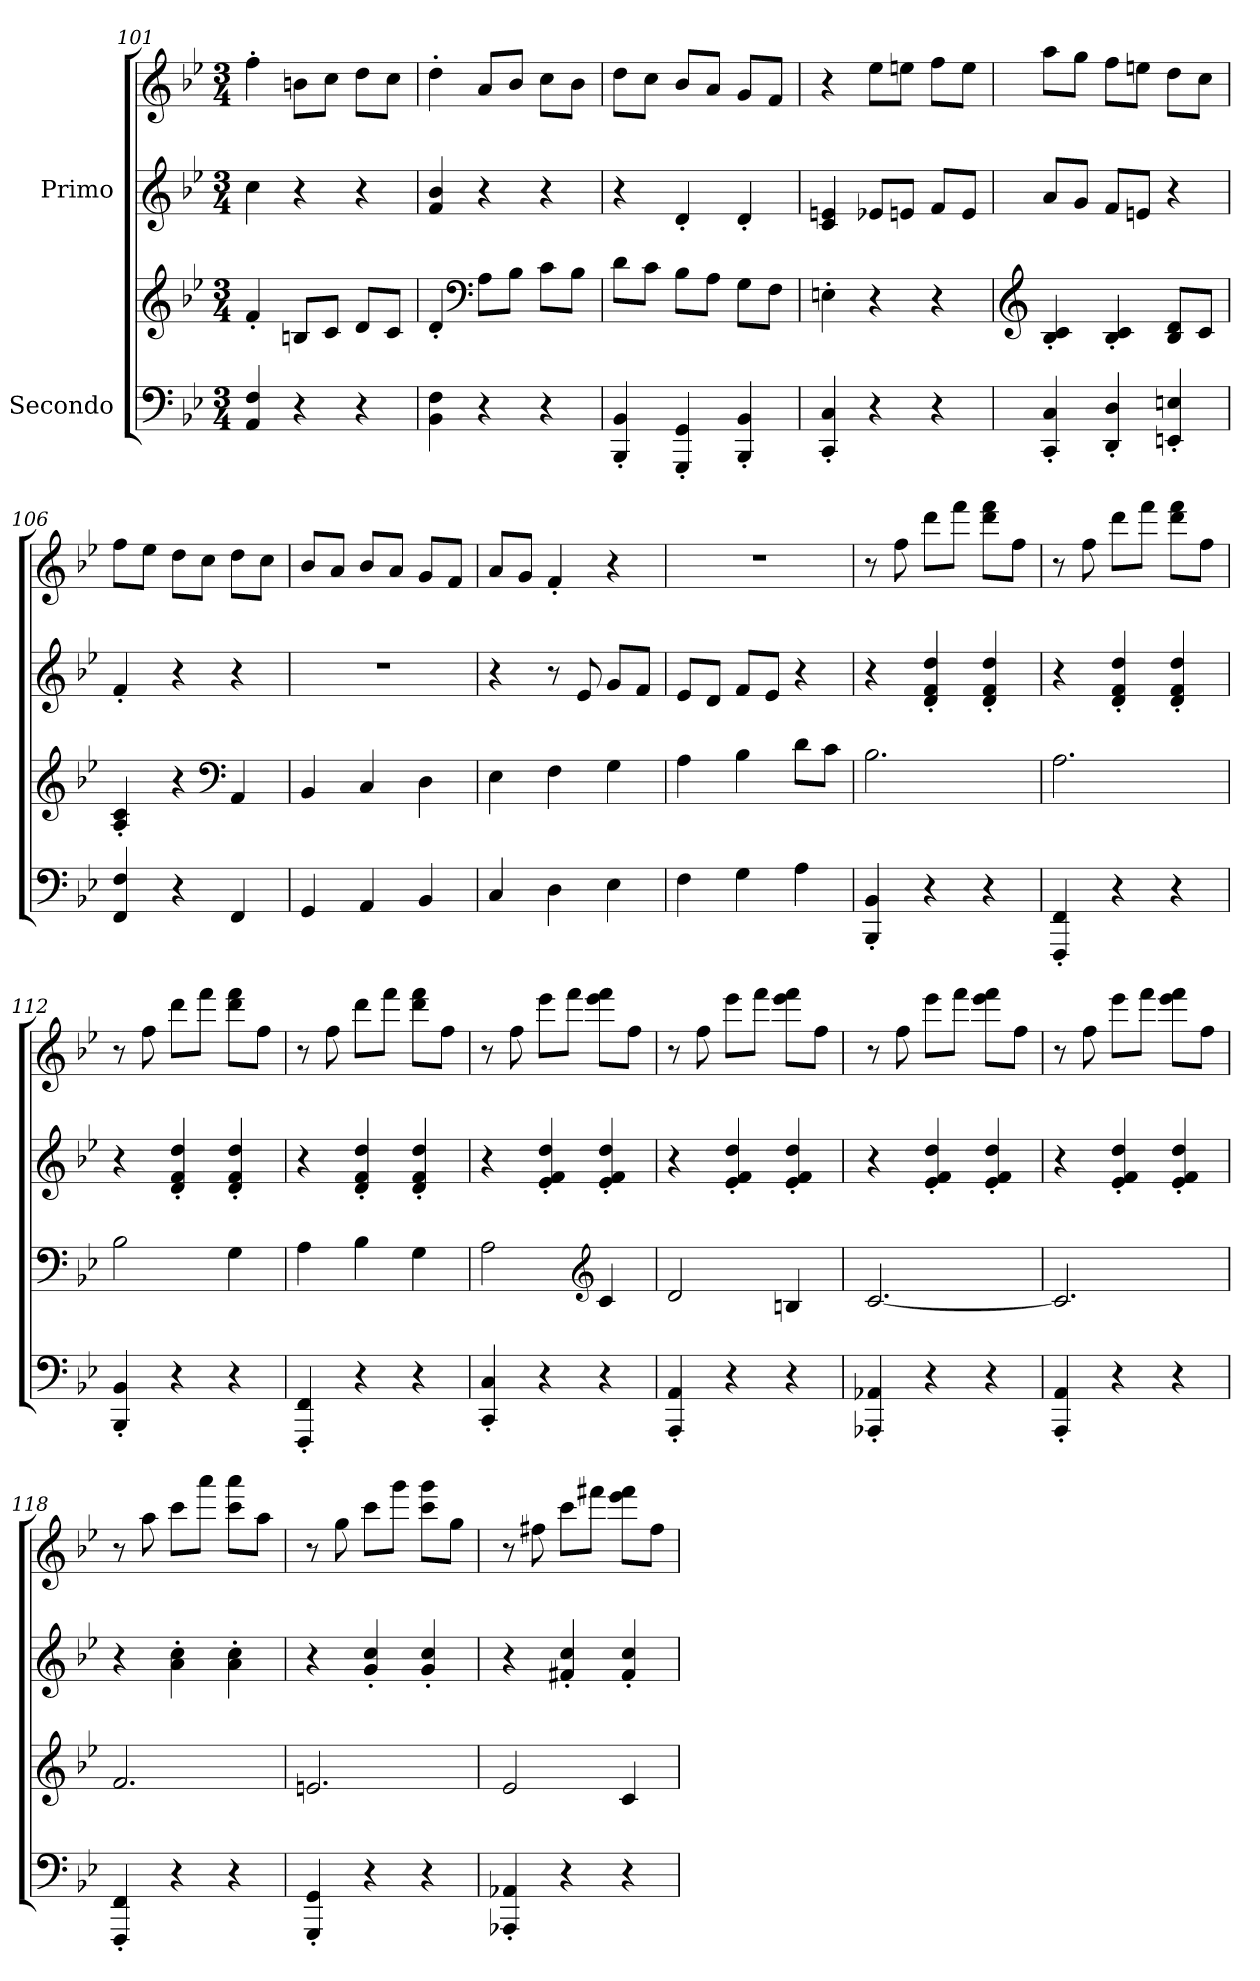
**kern	**kern	**kern	**kern
*part2	*part2	*part1	*part1
*staff4	*staff3	*staff2	*staff1
*I"Secondo	*	*I"Primo	*
*clefF4	*clefG2	*clefG2	*clefG2
*k[b-e-]	*k[b-e-]	*k[b-e-]	*k[b-e-]
*M3/4	*M3/4	*M3/4	*M3/4
=101	=101	=101	=101
4AA/ 4F/	4f'/	4cc\	4ff'\
4r	8Bn/L	4r	8bn\L
.	8c/J	.	8cc\J
4r	8d/L	4r	8dd\L
.	8c/J	.	8cc\J
=102	=102	=102	=102
4BB-\ 4F\	4d'/	4f/ 4b-/	4dd'\
*	*clefF4	*	*
4r	8A\L	4r	8a/L
.	8B-\J	.	8b-/J
4r	8c\L	4r	8cc\L
.	8B-\J	.	8b-\J
=103	=103	=103	=103
4BBB-/' 4BB-/'	8d\L	4r	8dd\L
.	8c\J	.	8cc\J
4GGG/' 4GG/'	8B-\L	4d'/	8b-/L
.	8A\J	.	8a/J
4BBB-/' 4BB-/'	8G\L	4d'/	8g/L
.	8F\J	.	8f/J
=104	=104	=104	=104
4CC/' 4C/'	4En'\	4c/ 4en/	4r
4r	4r	8e-X/L	8ee-\L
.	.	8en/J	8een\J
4r	4r	8f/L	8ff\L
.	.	8e/J	8ee\J
!!LO:LB:g=z
=105	=105	=105	=105
*	*clefG2	*	*
4CC/' 4C/'	4B-/' 4c/'	8a/L	8aa\L
.	.	8g/J	8gg\J
4DD/' 4D/'	4B-/' 4c/'	8f/L	8ff\L
.	.	8en/J	8een\J
4EEn/' 4En/'	8B-/ 8d/L	4r	8dd\L
.	8c/J	.	8cc\J
=106	=106	=106	=106
4FF/ 4F/	4A/' 4c/'	4f'/	8ff\L
.	.	.	8ee-\J
4r	4r	4r	8dd\L
.	.	.	8cc\J
*	*clefF4	*	*
4FF/	4AA/	4r	8dd\L
.	.	.	8cc\J
=107	=107	=107	=107
4GG/	4BB-/	2.r	8b-/L
.	.	.	8a/J
4AA/	4C/	.	8b-/L
.	.	.	8a/J
4BB-/	4D\	.	8g/L
.	.	.	8f/J
=108	=108	=108	=108
4C/	4E-\	4r	8a/L
.	.	.	8g/J
4D\	4F\	8r	4f'/
.	.	8e-/	.
4E-\	4G\	8g/L	4r
.	.	8f/J	.
=109	=109	=109	=109
4F\	4A\	8e-/L	2.r
.	.	8d/J	.
4G\	4B-\	8f/L	.
.	.	8e-/J	.
4A\	8d\L	4r	.
.	8c\J	.	.
=110	=110	=110	=110
4BBB-/' 4BB-/'	2.B-\	4r	8r
.	.	.	8ff\
4r	.	4d/' 4f/' 4dd/'	8ddd\L
.	.	.	8fff\J
4r	.	4d/' 4f/' 4dd/'	8ddd\ 8fff\L
.	.	.	8ff\J
!!LO:PB:g=z
=111	=111	=111	=111
4FFF/' 4FF/'	2.A\	4r	8r
.	.	.	8ff\
4r	.	4d/' 4f/' 4dd/'	8ddd\L
.	.	.	8fff\J
4r	.	4d/' 4f/' 4dd/'	8ddd\ 8fff\L
.	.	.	8ff\J
=112	=112	=112	=112
4BBB-/' 4BB-/'	2B-\	4r	8r
.	.	.	8ff\
4r	.	4d/' 4f/' 4dd/'	8ddd\L
.	.	.	8fff\J
4r	4G\	4d/' 4f/' 4dd/'	8ddd\ 8fff\L
.	.	.	8ff\J
=113	=113	=113	=113
4FFF/' 4FF/'	4A\	4r	8r
.	.	.	8ff\
4r	4B-\	4d/' 4f/' 4dd/'	8ddd\L
.	.	.	8fff\J
4r	4G\	4d/' 4f/' 4dd/'	8ddd\ 8fff\L
.	.	.	8ff\J
=114	=114	=114	=114
4CC/' 4C/'	2A\	4r	8r
.	.	.	8ff\
4r	.	4e-/' 4f/' 4dd/'	8eee-\L
.	.	.	8fff\J
*	*clefG2	*	*
4r	4c/	4e-/' 4f/' 4dd/'	8eee-\ 8fff\L
.	.	.	8ff\J
=115	=115	=115	=115
4AAA/' 4AA/'	2d/	4r	8r
.	.	.	8ff\
4r	.	4e-/' 4f/' 4dd/'	8eee-\L
.	.	.	8fff\J
4r	4Bn/	4e-/' 4f/' 4dd/'	8eee-\ 8fff\L
.	.	.	8ff\J
!!LO:LB:g=z
=116	=116	=116	=116
4AAA-X/' 4AA-X/'	[2.c/	4r	8r
.	.	.	8ff\
4r	.	4e-/' 4f/' 4dd/'	8eee-\L
.	.	.	8fff\J
4r	.	4e-/' 4f/' 4dd/'	8eee-\ 8fff\L
.	.	.	8ff\J
=117	=117	=117	=117
4AAA/' 4AA/'	2.c/]	4r	8r
.	.	.	8ff\
4r	.	4e-/' 4f/' 4dd/'	8eee-\L
.	.	.	8fff\J
4r	.	4e-/' 4f/' 4dd/'	8eee-\ 8fff\L
.	.	.	8ff\J
=118	=118	=118	=118
4FFF/' 4FF/'	2.f/	4r	8r
.	.	.	8aa\
4r	.	4a\' 4cc\'	8ccc\L
.	.	.	8aaa\J
4r	.	4a\' 4cc\'	8ccc\ 8aaa\L
.	.	.	8aa\J
=119	=119	=119	=119
4GGG/' 4GG/'	2.en/	4r	8r
.	.	.	8gg\
4r	.	4g/' 4cc/'	8ccc\L
.	.	.	8ggg\J
4r	.	4g/' 4cc/'	8ccc\ 8ggg\L
.	.	.	8gg\J
=120	=120	=120	=120
4AAA-X/' 4AA-X/'	2e-/	4r	8r
.	.	.	8ff#X\
4r	.	4f#X/' 4cc/'	8ccc\L
.	.	.	8fff#X\J
4r	4c/	4f#/' 4cc/'	8eee-\ 8fff#\L
.	.	.	8ff#\J
=	=	=	=
*-	*-	*-	*-
